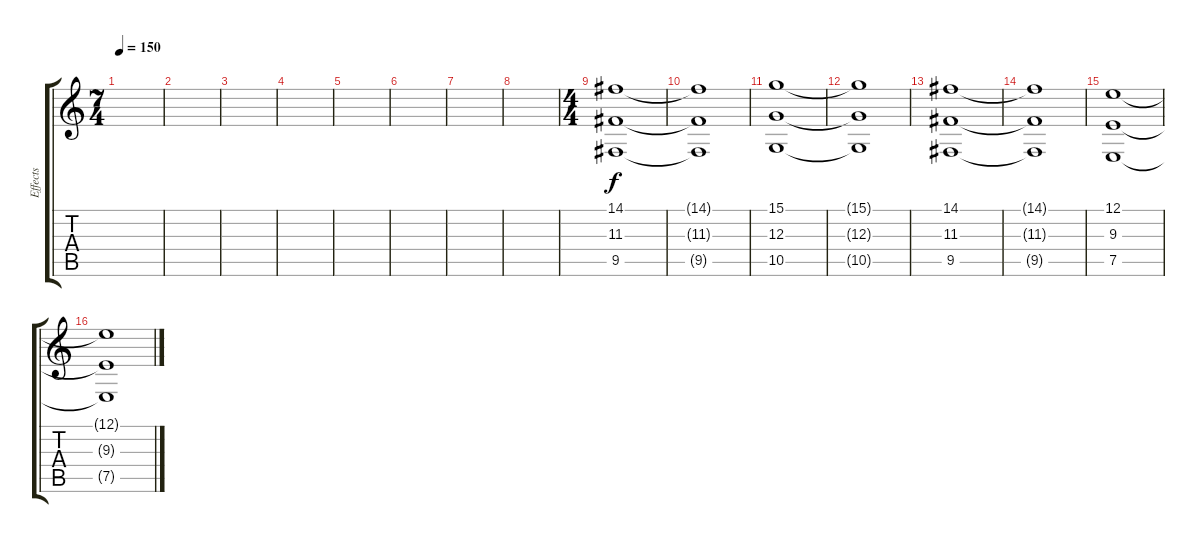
\track ("Effects" "Effects") {instrument fx5brightness}
\staff {score tabs}
\tuning (E4 B3 G3 D3 A2 E2) {hide}
\ts (7 4)
\tempo 150
\clef g2
\ks c
|
|
|
|
|
|
|
|
\ts (4 4)
(14.1 11.3 9.5).1{dy f} |
(14.1{t} 11.3{t} 9.5{t}).1 |
(15.1 12.3 10.5).1 |
(15.1{t} 12.3{t} 10.5{t}).1 |
(14.1 11.3 9.5).1 |
(14.1{t} 11.3{t} 9.5{t}).1 |
(12.1 9.3 7.5).1 |
(12.1{t} 9.3{t} 7.5{t}).1
